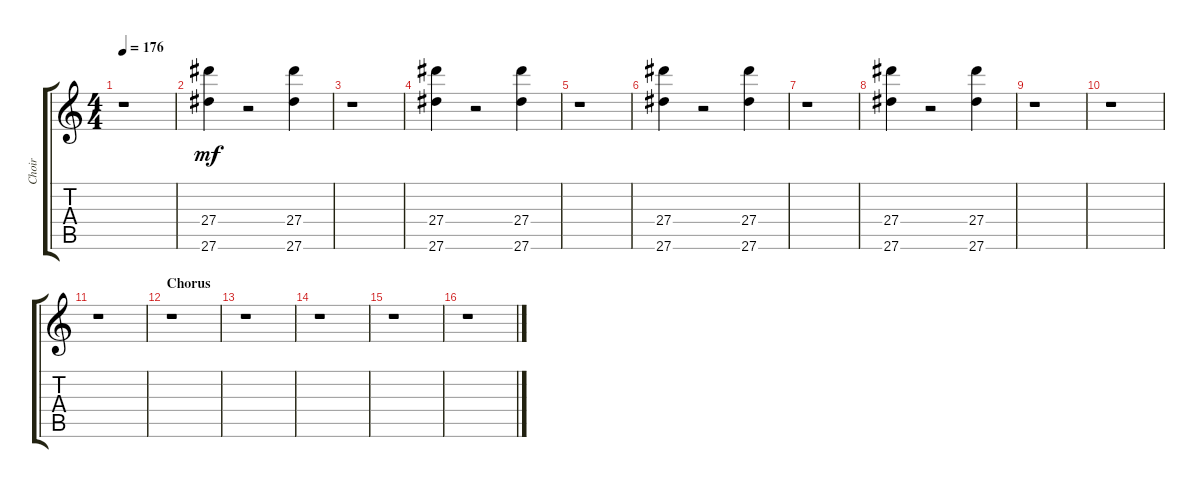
\track ("Choir" "Choir") {instrument electricguitarclean}
\staff {score tabs}
\tuning (D4 A3 F3 C3 G2 C2) {hide}
\ts (4 4)
\tempo 176
\clef g2
\ks aminor
r.1{dy mf} |
(27.4 27.6).4 r.2 (27.4 27.6).4 |
r.1 |
(27.4 27.6).4 r.2 (27.4 27.6).4 |
r.1 |
(27.4 27.6).4 r.2 (27.4 27.6).4 |
r.1 |
(27.4 27.6).4 r.2 (27.4 27.6).4 |
r.1 |
r.1 |
r.1 |
\section ("" "Chorus")
r.1 |
r.1 |
r.1 |
r.1 |
r.1
